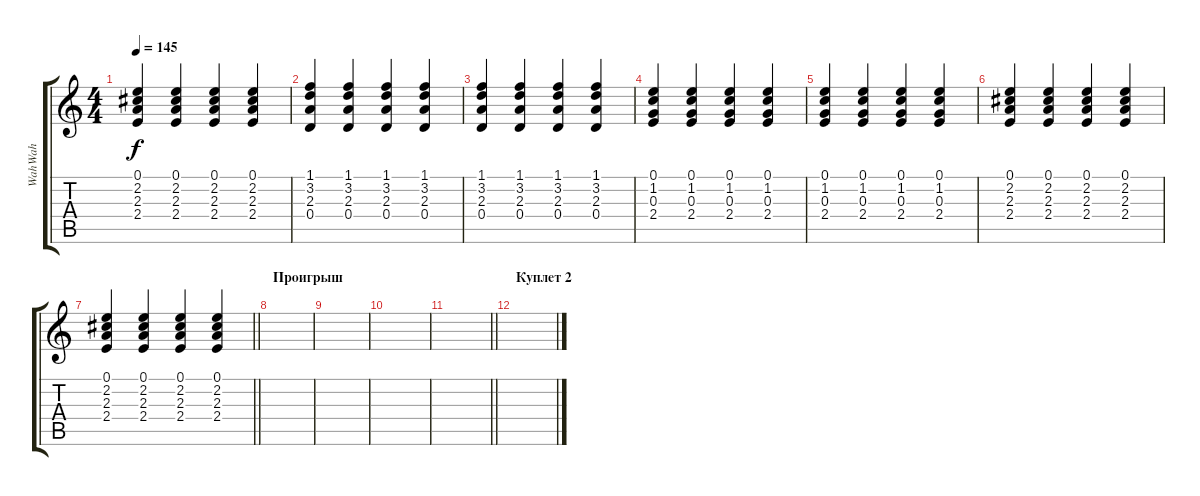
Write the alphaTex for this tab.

\track ("WahWah" "WahWah") {instrument electricguitarjazz}
\staff {score tabs}
\tuning (E4 B3 G3 D3 A2 E2) {hide}
\ts (4 4)
\tempo 145
\clef g2
\ks c
(0.1 2.2 2.3 2.4).4{dy f} (0.1 2.2 2.3 2.4).4 (0.1 2.2 2.3 2.4).4 (0.1 2.2 2.3 2.4).4 |
(1.1 3.2 2.3 0.4).4 (1.1 3.2 2.3 0.4).4 (1.1 3.2 2.3 0.4).4 (1.1 3.2 2.3 0.4).4 |
(1.1 3.2 2.3 0.4).4 (1.1 3.2 2.3 0.4).4 (1.1 3.2 2.3 0.4).4 (1.1 3.2 2.3 0.4).4 |
(0.1 1.2 0.3 2.4).4 (0.1 1.2 0.3 2.4).4 (0.1 1.2 0.3 2.4).4 (0.1 1.2 0.3 2.4).4 |
(0.1 1.2 0.3 2.4).4 (0.1 1.2 0.3 2.4).4 (0.1 1.2 0.3 2.4).4 (0.1 1.2 0.3 2.4).4 |
(0.1 2.2 2.3 2.4).4 (0.1 2.2 2.3 2.4).4 (0.1 2.2 2.3 2.4).4 (0.1 2.2 2.3 2.4).4 |
\barLineRight lightlight
(0.1 2.2 2.3 2.4).4 (0.1 2.2 2.3 2.4).4 (0.1 2.2 2.3 2.4).4 (0.1 2.2 2.3 2.4).4 |
\section ("" "Проигрыш")
|
|
|
\barLineRight lightlight
|
\section ("" "Куплет 2")
